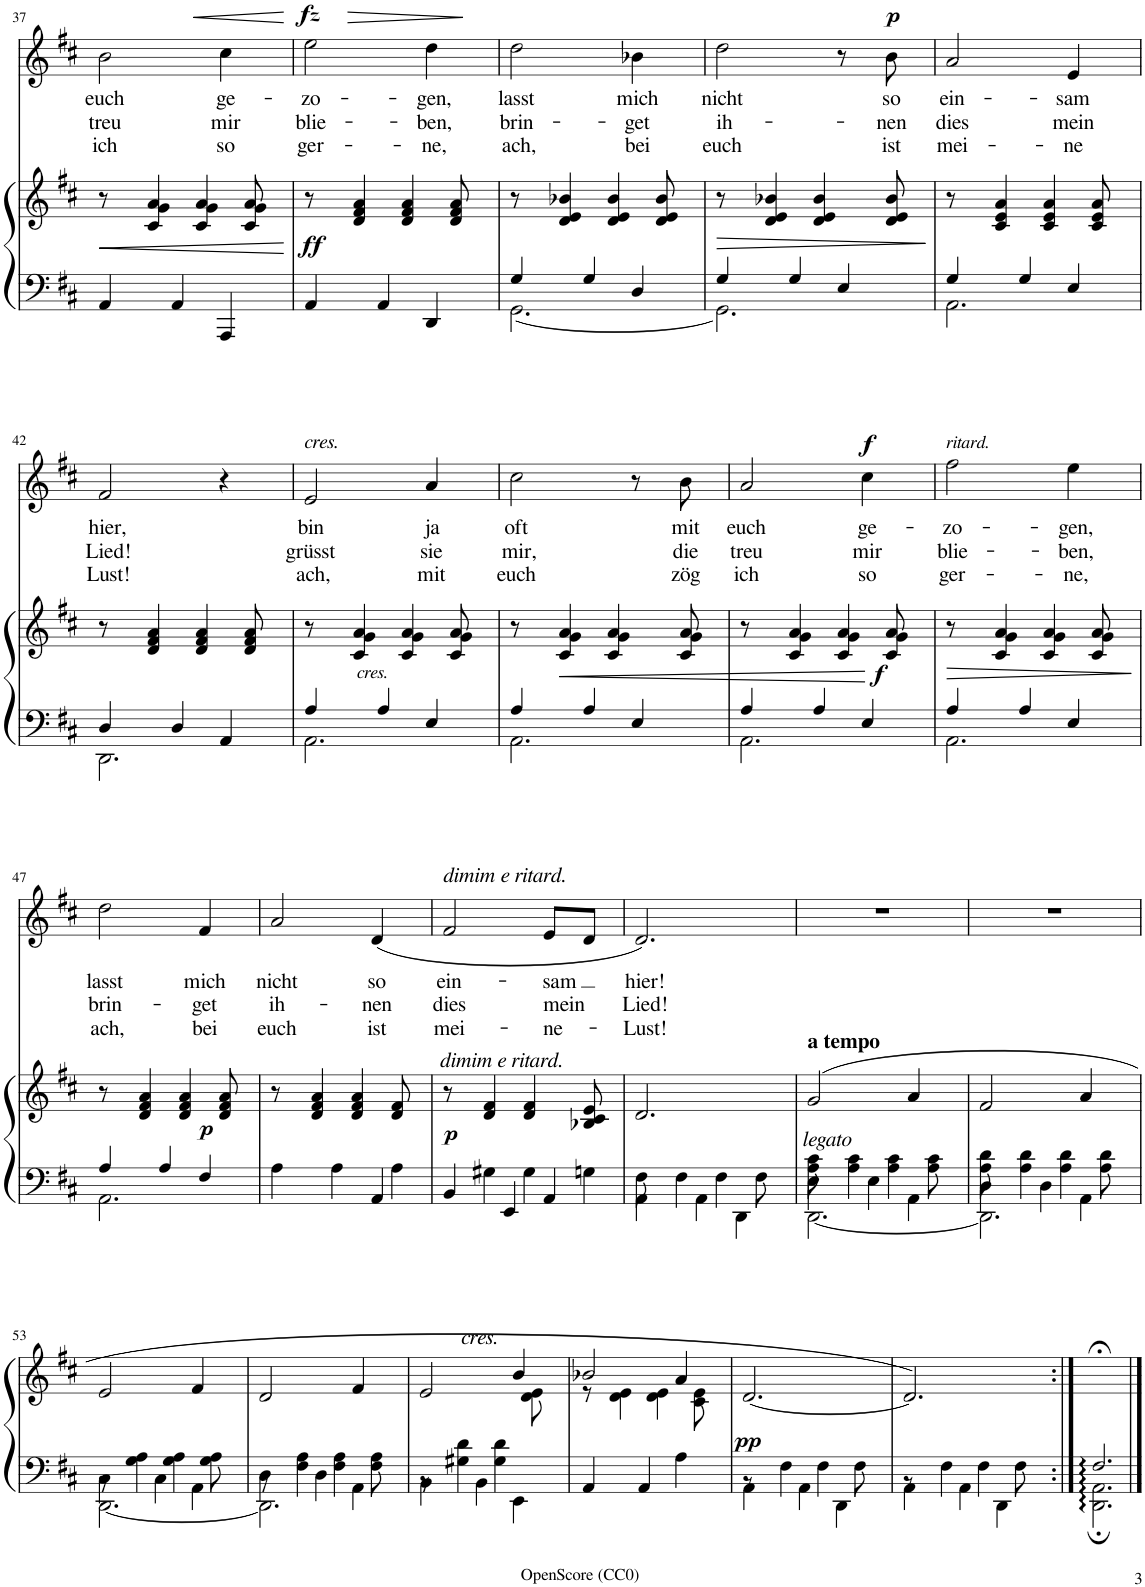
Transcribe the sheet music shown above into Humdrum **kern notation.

**kern	**kern	**dynam	**kern	**text	**text	**text	**dynam
*part2	*part2	*part2	*part1	*part1	*part1	*part1	*part1
*staff3	*staff2	*staff2/3	*staff1	*staff1	*staff1	*staff1	*staff1
*I"Piano	*	*	*I"Stimme Voice	*	*	*	*
*I'Pno	*	*	*	*	*	*	*
!!LO:PB:g=z
*clefF4	*clefG2	*	*clefG2	*	*	*	*
*k[f#c#]	*k[f#c#]	*	*k[f#c#]	*	*	*	*
*M3/4	*M3/4	*	*M3/4	*	*	*	*
=37	=37	=37	=37	=37	=37	=37	=37
!	!	!LO:HP:b	!	!LO:LY:b	!LO:LY:b	!LO:LY:b	!
4AA/	8r	<	2b\	euch	treu	ich	.
.	4c#/ 4g/ 4a/	.	.	.	.	.	.
4AA/	.	.	.	.	.	.	.
.	4c#/ 4g/ 4a/	.	.	.	.	.	.
!	!	!	!	!LO:LY:b	!LO:LY:b	!LO:LY:b	!LO:HP:b
4AAA/	.	.	4cc#\	ge-	mir	so	<
.	8c#/ 8g/ 8a/	.	.	.	.	.	.
.	.	[	.	.	.	.	[
=38	=38	=38	=38	=38	=38	=38	=38
!	!	!LO:DY:b	!	!LO:LY:b	!LO:LY:b	!LO:LY:b	!LO:HP:b
!	!	!	!	!	!	!	!LO:DY:n=1:a
4AA/	8r	ff	2ee\	-zo-	blie-	ger-	> fz
.	4d/ 4f#/ 4a/	.	.	.	.	.	.
4AA/	.	.	.	.	.	.	.
.	4d/ 4f#/ 4a/	.	.	.	.	.	.
!	!	!	!	!LO:LY:b	!LO:LY:b	!LO:LY:b	!
4DD/	.	.	4dd\	-gen,	-ben,	-ne,	.
.	8d/ 8f#/ 8a/	.	.	.	.	.	.
.	.	.	.	.	.	.	]
=39	=39	=39	=39	=39	=39	=39	=39
*^	*	*	*	*	*	*	*
!	!	!	!	!	!LO:LY:b	!LO:LY:b	!LO:LY:b	!
4G/	[2.GG\	8r	.	2dd\	lasst	brin-	ach,	.
.	.	4d/ 4e/ 4b-X/	.	.	.	.	.	.
4G/	.	.	.	.	.	.	.	.
.	.	4d/ 4e/ 4b-/	.	.	.	.	.	.
!	!	!	!	!	!LO:LY:b	!LO:LY:b	!LO:LY:b	!
4D/	.	.	.	4b-X\	mich	-get	bei	.
.	.	8d/ 8e/ 8b-/	.	.	.	.	.	.
=40	=40	=40	=40	=40	=40	=40	=40	=40
!	!	!	!LO:HP:b	!	!LO:LY:b	!LO:LY:b	!LO:LY:b	!
4G/	2.GG\]	8r	>	2dd\	nicht	ih-	euch	.
.	.	4d/ 4e/ 4b-X/	.	.	.	.	.	.
4G/	.	.	.	.	.	.	.	.
.	.	4d/ 4e/ 4b-/	.	.	.	.	.	.
4E/	.	.	.	8r	.	.	.	.
!	!	!	!	!	!LO:LY:b	!LO:LY:b	!LO:LY:b	!LO:DY:a
.	.	8d/ 8e/ 8b-/	.	8b\	so	-nen	ist	p
*v	*v	*	*	*	*	*	*	*
.	.	]	.	.	.	.	.
=41	=41	=41	=41	=41	=41	=41	=41
*^	*	*	*	*	*	*	*
!	!	!	!	!	!LO:LY:b	!LO:LY:b	!LO:LY:b	!
4G/	2.AA\	8r	.	2a/	ein-	dies	mei-	.
.	.	4c#/ 4e/ 4a/	.	.	.	.	.	.
4G/	.	.	.	.	.	.	.	.
.	.	4c#/ 4e/ 4a/	.	.	.	.	.	.
!	!	!	!	!	!LO:LY:b	!LO:LY:b	!LO:LY:b	!
4E/	.	.	.	4e/	-sam	mein	-ne	.
.	.	8c#/ 8e/ 8a/	.	.	.	.	.	.
!!LO:LB:g=z
=42	=42	=42	=42	=42	=42	=42	=42	=42
!	!	!	!	!	!LO:LY:b	!LO:LY:b	!LO:LY:b	!
4D/	2.DD\	8r	.	2f#/	hier,	Lied!	Lust!	.
.	.	4d/ 4f#/ 4a/	.	.	.	.	.	.
4D/	.	.	.	.	.	.	.	.
.	.	4d/ 4f#/ 4a/	.	.	.	.	.	.
4AA/	.	.	.	4r	.	.	.	.
.	.	8d/ 8f#/ 8a/	.	.	.	.	.	.
=43	=43	=43	=43	=43	=43	=43	=43	=43
!	!	!	!	!LO:TX:a:i:t=cres.	!	!	!	!
!	!	!	!	!	!LO:LY:b	!LO:LY:b	!LO:LY:b	!
4A/	2.AA\	8r	.	2e/	bin	grüsst	ach,	.
.	.	4c#/ 4g/ 4a/	.	.	.	.	.	.
4A/	.	.	.	.	.	.	.	.
!	!	!LO:TX:b:i:t=cres.	!	!	!	!	!	!
.	.	4c#/ 4g/ 4a/	.	.	.	.	.	.
!	!	!	!	!	!LO:LY:b	!LO:LY:b	!LO:LY:b	!
4E/	.	.	.	4a/	ja	sie	mit	.
.	.	8c#/ 8g/ 8a/	.	.	.	.	.	.
=44	=44	=44	=44	=44	=44	=44	=44	=44
!	!	!	!	!	!LO:LY:b	!LO:LY:b	!LO:LY:b	!
4A/	2.AA\	8r	.	2cc#\	oft	mir,	euch	.
!	!	!	!LO:HP:b	!	!	!	!	!
.	.	4c#/ 4g/ 4a/	<	.	.	.	.	.
4A/	.	.	.	.	.	.	.	.
.	.	4c#/ 4g/ 4a/	.	.	.	.	.	.
4E/	.	.	.	8r	.	.	.	.
!	!	!	!	!	!LO:LY:b	!LO:LY:b	!LO:LY:b	!
.	.	8c#/ 8g/ 8a/	.	8b\	mit	die	zög	.
=45	=45	=45	=45	=45	=45	=45	=45	=45
!	!	!	!	!	!LO:LY:b	!LO:LY:b	!LO:LY:b	!
4A/	2.AA\	8r	.	2a/	euch	treu	ich	.
.	.	4c#/ 4g/ 4a/	.	.	.	.	.	.
4A/	.	.	.	.	.	.	.	.
!	!	!	!LO:DY:n=1:b	!	!	!	!	!
.	.	4c#/ 4g/ 4a/	[ f	.	.	.	.	.
!	!	!	!	!	!LO:LY:b	!LO:LY:b	!LO:LY:b	!LO:DY:a
4E/	.	.	.	4cc#\	ge-	mir	so	f
.	.	8c#/ 8g/ 8a/	.	.	.	.	.	.
=46	=46	=46	=46	=46	=46	=46	=46	=46
!	!	!	!	!LO:TX:a:i:t=ritard.	!	!	!	!
!	!	!	!LO:HP:b	!	!LO:LY:b	!LO:LY:b	!LO:LY:b	!
4A/	2.AA\	8r	>	2ff#\	-zo-	blie-	ger-	.
.	.	4c#/ 4g/ 4a/	.	.	.	.	.	.
4A/	.	.	.	.	.	.	.	.
.	.	4c#/ 4g/ 4a/	.	.	.	.	.	.
!	!	!	!	!	!LO:LY:b	!LO:LY:b	!LO:LY:b	!
4E/	.	.	.	4ee\	-gen,	-ben,	-ne,	.
.	.	8c#/ 8g/ 8a/	.	.	.	.	.	.
*v	*v	*	*	*	*	*	*	*
.	.	]	.	.	.	.	.
!!LO:LB:g=z
=47	=47	=47	=47	=47	=47	=47	=47
*^	*	*	*	*	*	*	*
!	!	!	!	!	!LO:LY:b	!LO:LY:b	!LO:LY:b	!
4A/	2.AA\	8r	.	2dd\	lasst	brin-	ach,	.
.	.	4d/ 4f#/ 4a/	.	.	.	.	.	.
4A/	.	.	.	.	.	.	.	.
.	.	4d/ 4f#/ 4a/	.	.	.	.	.	.
!	!	!	!LO:DY:a=2	!	!LO:LY:b	!LO:LY:b	!LO:LY:b	!
4F#/	.	.	p	4f#/	mich	-get	bei	.
.	.	8d/ 8f#/ 8a/	.	.	.	.	.	.
=48	=48	=48	=48	=48	=48	=48	=48	=48
!	!	!	!	!	!LO:LY:b	!LO:LY:b	!LO:LY:b	!
8ryy	4A\	8r	.	2a/	nicht	ih-	euch	.
.	.	4d/ 4f#/ 4a/	.	.	.	.	.	.
.	4A\	.	.	.	.	.	.	.
.	.	4d/ 4f#/ 4a/	.	.	.	.	.	.
!	!	!	!	!	!LO:LY:b	!LO:LY:b	!LO:LY:b	!
.	4AA/	.	.	(4d/	so	-nen	ist	.
8A\	.	8d/ 8f#/	.	.	.	.	.	.
=49	=49	=49	=49	=49	=49	=49	=49	=49
!	!	!	!	!LO:TX:a:i:t=dimim e ritard.	!	!	!	!
!	!	!LO:TX:a:i:t=dimim e ritard.	!	!	!	!	!	!
!	!	!	!LO:DY:b	!	!LO:LY:b	!LO:LY:b	!LO:LY:b	!
8ryy	4BB/	8r	p	2f#/	ein-	dies	mei-	.
4G#X\	.	4d/ 4f#/	.	.	.	.	.	.
.	4EE/	.	.	.	.	.	.	.
4G#\	.	4d/ 4f#/	.	.	.	.	.	.
!	!	!	!	!	!LO:LY:b	!LO:LY:b	!LO:LY:b	!
.	4AA/	.	.	8e/L	-sam	mein	-ne-	.
8Gn\	.	8B-X/ 8c#/ 8e/	.	8d/J	.	.	.	.
=50	=50	=50	=50	=50	=50	=50	=50	=50
!	!	!	!	!	!LO:LY:b	!LO:LY:b	!LO:LY:b	!
8F#\	4AA\	2.d/	.	2.d/)	hier!	Lied!	-Lust!	.
4F#\	.	.	.	.	.	.	.	.
.	4AA\	.	.	.	.	.	.	.
4F#\	.	.	.	.	.	.	.	.
.	4DD\	.	.	.	.	.	.	.
8F#\	.	.	.	.	.	.	.	.
=51	=51	=51	=51	=51	=51	=51	=51	=51
*	*^	*	*	*	*	*	*	*
!	!	!	!LO:TX:a:B:t=a tempo	!	!	!	!	!	!
!	!	!	!LO:TX:b:i:t=legato	!	!	!	!	!	!
8A\ 8c#\	4E\	[2.DD\	(2g/	.	2.r	.	.	.	.
4A\ 4c#\	.	.	.	.	.	.	.	.	.
.	4E\	.	.	.	.	.	.	.	.
4A\ 4c#\	.	.	.	.	.	.	.	.	.
.	4AA\	.	4a/	.	.	.	.	.	.
8A\ 8c#\	.	.	.	.	.	.	.	.	.
=52	=52	=52	=52	=52	=52	=52	=52	=52	=52
8A\ 8d\	4D\	2.DD\]	2f#/	.	2.r	.	.	.	.
4A\ 4d\	.	.	.	.	.	.	.	.	.
.	4D\	.	.	.	.	.	.	.	.
4A\ 4d\	.	.	.	.	.	.	.	.	.
.	4AA\	.	4a/	.	.	.	.	.	.
8A\ 8d\	.	.	.	.	.	.	.	.	.
!!LO:LB:g=z
=53	=53	=53	=53	=53	=53	=53	=53	=53	=53
*	*	*	*^	*	*	*	*	*	*
8ryy	4C#\	[2.DD\	2e/	8r	.	2.r	.	.	.	.
4G\ 4A\	.	.	.	2ryy	.	.	.	.	.	.
.	4C#\	.	.	.	.	.	.	.	.	.
4G\ 4A\	.	.	.	.	.	.	.	.	.	.
.	4AA\	.	4f#/	.	.	.	.	.	.	.
8G\ 8A\	.	.	.	8ryy	.	.	.	.	.	.
=54	=54	=54	=54	=54	=54	=54	=54	=54	=54	=54
8ryy	4D\	2.DD\]	2d/	8r	.	2.r	.	.	.	.
4F#\ 4A\	.	.	.	2ryy	.	.	.	.	.	.
.	4D\	.	.	.	.	.	.	.	.	.
4F#\ 4A\	.	.	.	.	.	.	.	.	.	.
.	4AA\	.	4f#/	.	.	.	.	.	.	.
8F#\ 8A\	.	.	.	8ryy	.	.	.	.	.	.
*	*v	*v	*	*	*	*	*	*	*	*
=55	=55	=55	=55	=55	=55	=55	=55	=55	=55
8ryy	4BB\	2e/	8r	.	2.r	.	.	.	.
!	!	!	!LO:TX:a:i:t=cres.	!	!	!	!	!	!
4G#X\ 4d\	.	.	2ryy	.	.	.	.	.	.
.	4BB\	.	.	.	.	.	.	.	.
4G#\ 4d\	.	.	.	.	.	.	.	.	.
.	4EE\	4b/	.	.	.	.	.	.	.
8ryy	.	.	8d\ 8e\	.	.	.	.	.	.
*v	*v	*	*	*	*	*	*	*	*
=56	=56	=56	=56	=56	=56	=56	=56	=56
4AA/	2b-X/	8r	.	2.r	.	.	.	.
.	.	4d\ 4e\	.	.	.	.	.	.
4AA/	.	.	.	.	.	.	.	.
.	.	4d\ 4e\	.	.	.	.	.	.
4A\	4a/	.	.	.	.	.	.	.
.	.	8c#\ 8e\	.	.	.	.	.	.
=57	=57	=57	=57	=57	=57	=57	=57	=57
*^	*	*	*	*	*	*	*	*
!	!	!	!	!LO:DY:b	!	!	!	!	!
8ryy	4AA\	[<2.d/	8r	pp	2.r	.	.	.	.
4F#\	.	.	2ryy	.	.	.	.	.	.
.	4AA\	.	.	.	.	.	.	.	.
4F#\	.	.	.	.	.	.	.	.	.
.	4DD\	.	.	.	.	.	.	.	.
8F#\	.	.	8ryy	.	.	.	.	.	.
=58	=58	=58	=58	=58	=58	=58	=58	=58	=58
8ryy	4AA\	2.d/])	8r	.	2.r	.	.	.	.
4F#\	.	.	2ryy	.	.	.	.	.	.
.	4AA\	.	.	.	.	.	.	.	.
4F#\	.	.	.	.	.	.	.	.	.
.	4DD\	.	.	.	.	.	.	.	.
8F#\	.	.	8ryy	.	.	.	.	.	.
*	*	*v	*v	*	*	*	*	*	*
=59:|!	=59:|!	=59:|!	=59:|!	=59:|!	=59:|!	=59:|!	=59:|!	=59:|!
2.F#;</	2.DD\:; 2.AA\:;	2.ryy	.	2.r	.	.	.	.
*v	*v	*	*	*	*	*	*	*
==	==	==	==	==	==	==	==
*-	*-	*-	*-	*-	*-	*-	*-
